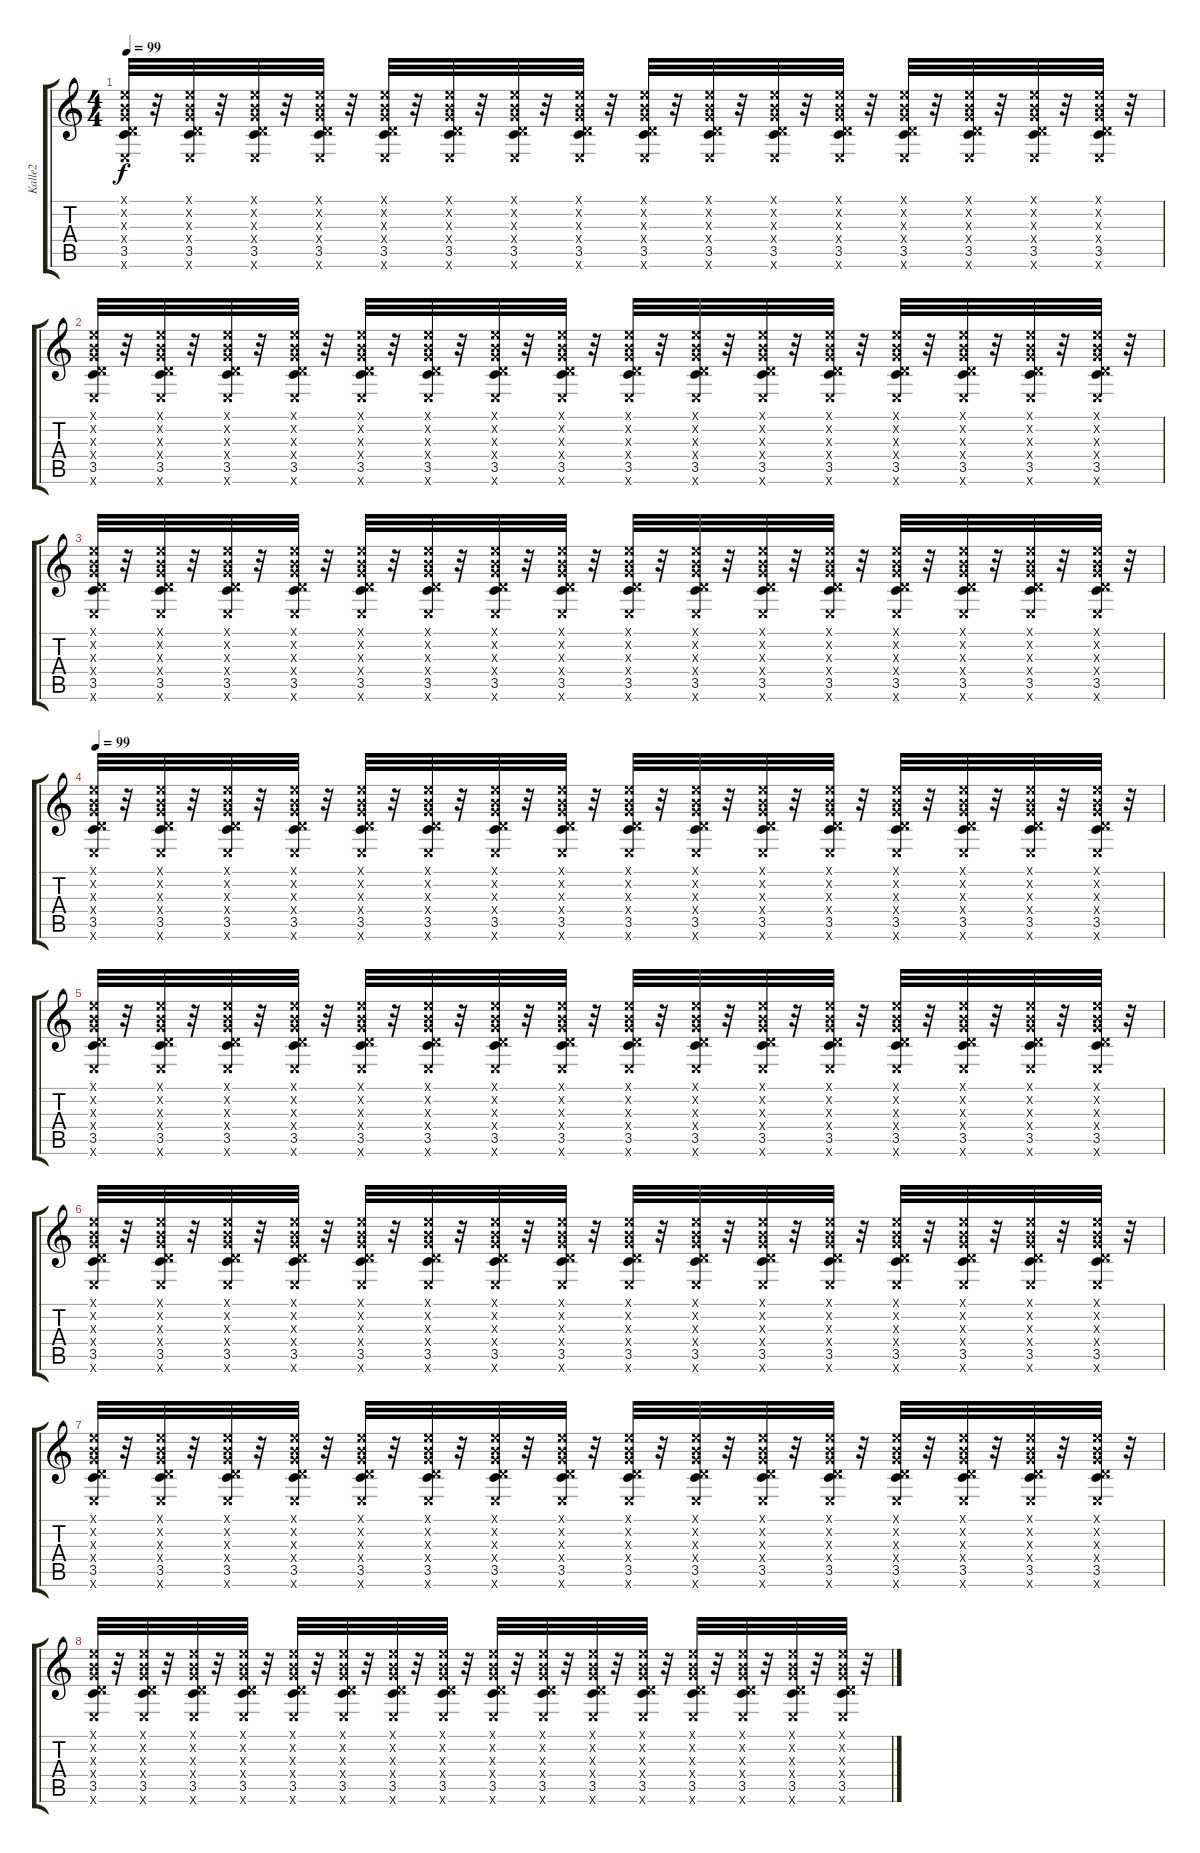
\track ("Kalle2" "Kalle2") {instrument distortionguitar}
\staff {score tabs}
\tuning (E4 B3 G3 D3 A2 E2) {hide}
\ts (4 4)
\tempo 99
\clef g2
\ks c
(0.1{x} 0.2{x} 0.3{x} 0.4{x} 3.5 0.6{x}).32{dy f volume 16} r.32 (0.1{x} 0.2{x} 0.3{x} 0.4{x} 3.5 0.6{x}).32 r.32 (0.1{x} 0.2{x} 0.3{x} 0.4{x} 3.5 0.6{x}).32 r.32 (0.1{x} 0.2{x} 0.3{x} 0.4{x} 3.5 0.6{x}).32 r.32 (0.1{x} 0.2{x} 0.3{x} 0.4{x} 3.5 0.6{x}).32 r.32 (0.1{x} 0.2{x} 0.3{x} 0.4{x} 3.5 0.6{x}).32 r.32 (0.1{x} 0.2{x} 0.3{x} 0.4{x} 3.5 0.6{x}).32 r.32 (0.1{x} 0.2{x} 0.3{x} 0.4{x} 3.5 0.6{x}).32 r.32 (0.1{x} 0.2{x} 0.3{x} 0.4{x} 3.5 0.6{x}).32{volume 0} r.32 (0.1{x} 0.2{x} 0.3{x} 0.4{x} 3.5 0.6{x}).32 r.32 (0.1{x} 0.2{x} 0.3{x} 0.4{x} 3.5 0.6{x}).32 r.32 (0.1{x} 0.2{x} 0.3{x} 0.4{x} 3.5 0.6{x}).32 r.32 (0.1{x} 0.2{x} 0.3{x} 0.4{x} 3.5 0.6{x}).32 r.32 (0.1{x} 0.2{x} 0.3{x} 0.4{x} 3.5 0.6{x}).32 r.32 (0.1{x} 0.2{x} 0.3{x} 0.4{x} 3.5 0.6{x}).32 r.32 (0.1{x} 0.2{x} 0.3{x} 0.4{x} 3.5 0.6{x}).32 r.32 |
(0.1{x} 0.2{x} 0.3{x} 0.4{x} 3.5 0.6{x}).32{volume 16} r.32 (0.1{x} 0.2{x} 0.3{x} 0.4{x} 3.5 0.6{x}).32 r.32 (0.1{x} 0.2{x} 0.3{x} 0.4{x} 3.5 0.6{x}).32 r.32 (0.1{x} 0.2{x} 0.3{x} 0.4{x} 3.5 0.6{x}).32 r.32 (0.1{x} 0.2{x} 0.3{x} 0.4{x} 3.5 0.6{x}).32 r.32 (0.1{x} 0.2{x} 0.3{x} 0.4{x} 3.5 0.6{x}).32 r.32 (0.1{x} 0.2{x} 0.3{x} 0.4{x} 3.5 0.6{x}).32 r.32 (0.1{x} 0.2{x} 0.3{x} 0.4{x} 3.5 0.6{x}).32 r.32 (0.1{x} 0.2{x} 0.3{x} 0.4{x} 3.5 0.6{x}).32{volume 0} r.32 (0.1{x} 0.2{x} 0.3{x} 0.4{x} 3.5 0.6{x}).32 r.32 (0.1{x} 0.2{x} 0.3{x} 0.4{x} 3.5 0.6{x}).32 r.32 (0.1{x} 0.2{x} 0.3{x} 0.4{x} 3.5 0.6{x}).32 r.32 (0.1{x} 0.2{x} 0.3{x} 0.4{x} 3.5 0.6{x}).32 r.32 (0.1{x} 0.2{x} 0.3{x} 0.4{x} 3.5 0.6{x}).32 r.32 (0.1{x} 0.2{x} 0.3{x} 0.4{x} 3.5 0.6{x}).32 r.32 (0.1{x} 0.2{x} 0.3{x} 0.4{x} 3.5 0.6{x}).32 r.32 |
(0.1{x} 0.2{x} 0.3{x} 0.4{x} 3.5 0.6{x}).32{volume 16} r.32 (0.1{x} 0.2{x} 0.3{x} 0.4{x} 3.5 0.6{x}).32 r.32 (0.1{x} 0.2{x} 0.3{x} 0.4{x} 3.5 0.6{x}).32 r.32 (0.1{x} 0.2{x} 0.3{x} 0.4{x} 3.5 0.6{x}).32 r.32 (0.1{x} 0.2{x} 0.3{x} 0.4{x} 3.5 0.6{x}).32 r.32 (0.1{x} 0.2{x} 0.3{x} 0.4{x} 3.5 0.6{x}).32 r.32 (0.1{x} 0.2{x} 0.3{x} 0.4{x} 3.5 0.6{x}).32 r.32 (0.1{x} 0.2{x} 0.3{x} 0.4{x} 3.5 0.6{x}).32 r.32 (0.1{x} 0.2{x} 0.3{x} 0.4{x} 3.5 0.6{x}).32{volume 0} r.32 (0.1{x} 0.2{x} 0.3{x} 0.4{x} 3.5 0.6{x}).32 r.32 (0.1{x} 0.2{x} 0.3{x} 0.4{x} 3.5 0.6{x}).32 r.32 (0.1{x} 0.2{x} 0.3{x} 0.4{x} 3.5 0.6{x}).32 r.32 (0.1{x} 0.2{x} 0.3{x} 0.4{x} 3.5 0.6{x}).32 r.32 (0.1{x} 0.2{x} 0.3{x} 0.4{x} 3.5 0.6{x}).32 r.32 (0.1{x} 0.2{x} 0.3{x} 0.4{x} 3.5 0.6{x}).32 r.32 (0.1{x} 0.2{x} 0.3{x} 0.4{x} 3.5 0.6{x}).32 r.32 |
\tempo 99
(0.1{x} 0.2{x} 0.3{x} 0.4{x} 3.5 0.6{x}).32{volume 16} r.32 (0.1{x} 0.2{x} 0.3{x} 0.4{x} 3.5 0.6{x}).32 r.32 (0.1{x} 0.2{x} 0.3{x} 0.4{x} 3.5 0.6{x}).32 r.32 (0.1{x} 0.2{x} 0.3{x} 0.4{x} 3.5 0.6{x}).32 r.32 (0.1{x} 0.2{x} 0.3{x} 0.4{x} 3.5 0.6{x}).32 r.32 (0.1{x} 0.2{x} 0.3{x} 0.4{x} 3.5 0.6{x}).32 r.32 (0.1{x} 0.2{x} 0.3{x} 0.4{x} 3.5 0.6{x}).32 r.32 (0.1{x} 0.2{x} 0.3{x} 0.4{x} 3.5 0.6{x}).32 r.32 (0.1{x} 0.2{x} 0.3{x} 0.4{x} 3.5 0.6{x}).32{volume 0} r.32 (0.1{x} 0.2{x} 0.3{x} 0.4{x} 3.5 0.6{x}).32 r.32 (0.1{x} 0.2{x} 0.3{x} 0.4{x} 3.5 0.6{x}).32 r.32 (0.1{x} 0.2{x} 0.3{x} 0.4{x} 3.5 0.6{x}).32 r.32 (0.1{x} 0.2{x} 0.3{x} 0.4{x} 3.5 0.6{x}).32 r.32 (0.1{x} 0.2{x} 0.3{x} 0.4{x} 3.5 0.6{x}).32 r.32 (0.1{x} 0.2{x} 0.3{x} 0.4{x} 3.5 0.6{x}).32 r.32 (0.1{x} 0.2{x} 0.3{x} 0.4{x} 3.5 0.6{x}).32 r.32 |
(0.1{x} 0.2{x} 0.3{x} 0.4{x} 3.5 0.6{x}).32{volume 16} r.32 (0.1{x} 0.2{x} 0.3{x} 0.4{x} 3.5 0.6{x}).32 r.32 (0.1{x} 0.2{x} 0.3{x} 0.4{x} 3.5 0.6{x}).32 r.32 (0.1{x} 0.2{x} 0.3{x} 0.4{x} 3.5 0.6{x}).32 r.32 (0.1{x} 0.2{x} 0.3{x} 0.4{x} 3.5 0.6{x}).32 r.32 (0.1{x} 0.2{x} 0.3{x} 0.4{x} 3.5 0.6{x}).32 r.32 (0.1{x} 0.2{x} 0.3{x} 0.4{x} 3.5 0.6{x}).32 r.32 (0.1{x} 0.2{x} 0.3{x} 0.4{x} 3.5 0.6{x}).32 r.32 (0.1{x} 0.2{x} 0.3{x} 0.4{x} 3.5 0.6{x}).32{volume 0} r.32 (0.1{x} 0.2{x} 0.3{x} 0.4{x} 3.5 0.6{x}).32 r.32 (0.1{x} 0.2{x} 0.3{x} 0.4{x} 3.5 0.6{x}).32 r.32 (0.1{x} 0.2{x} 0.3{x} 0.4{x} 3.5 0.6{x}).32 r.32 (0.1{x} 0.2{x} 0.3{x} 0.4{x} 3.5 0.6{x}).32 r.32 (0.1{x} 0.2{x} 0.3{x} 0.4{x} 3.5 0.6{x}).32 r.32 (0.1{x} 0.2{x} 0.3{x} 0.4{x} 3.5 0.6{x}).32 r.32 (0.1{x} 0.2{x} 0.3{x} 0.4{x} 3.5 0.6{x}).32 r.32 |
(0.1{x} 0.2{x} 0.3{x} 0.4{x} 3.5 0.6{x}).32{volume 16} r.32 (0.1{x} 0.2{x} 0.3{x} 0.4{x} 3.5 0.6{x}).32 r.32 (0.1{x} 0.2{x} 0.3{x} 0.4{x} 3.5 0.6{x}).32 r.32 (0.1{x} 0.2{x} 0.3{x} 0.4{x} 3.5 0.6{x}).32 r.32 (0.1{x} 0.2{x} 0.3{x} 0.4{x} 3.5 0.6{x}).32 r.32 (0.1{x} 0.2{x} 0.3{x} 0.4{x} 3.5 0.6{x}).32 r.32 (0.1{x} 0.2{x} 0.3{x} 0.4{x} 3.5 0.6{x}).32 r.32 (0.1{x} 0.2{x} 0.3{x} 0.4{x} 3.5 0.6{x}).32 r.32 (0.1{x} 0.2{x} 0.3{x} 0.4{x} 3.5 0.6{x}).32{volume 0} r.32 (0.1{x} 0.2{x} 0.3{x} 0.4{x} 3.5 0.6{x}).32 r.32 (0.1{x} 0.2{x} 0.3{x} 0.4{x} 3.5 0.6{x}).32 r.32 (0.1{x} 0.2{x} 0.3{x} 0.4{x} 3.5 0.6{x}).32 r.32 (0.1{x} 0.2{x} 0.3{x} 0.4{x} 3.5 0.6{x}).32 r.32 (0.1{x} 0.2{x} 0.3{x} 0.4{x} 3.5 0.6{x}).32 r.32 (0.1{x} 0.2{x} 0.3{x} 0.4{x} 3.5 0.6{x}).32 r.32 (0.1{x} 0.2{x} 0.3{x} 0.4{x} 3.5 0.6{x}).32 r.32 |
(0.1{x} 0.2{x} 0.3{x} 0.4{x} 3.5 0.6{x}).32 r.32 (0.1{x} 0.2{x} 0.3{x} 0.4{x} 3.5 0.6{x}).32 r.32 (0.1{x} 0.2{x} 0.3{x} 0.4{x} 3.5 0.6{x}).32 r.32 (0.1{x} 0.2{x} 0.3{x} 0.4{x} 3.5 0.6{x}).32 r.32 (0.1{x} 0.2{x} 0.3{x} 0.4{x} 3.5 0.6{x}).32 r.32 (0.1{x} 0.2{x} 0.3{x} 0.4{x} 3.5 0.6{x}).32 r.32 (0.1{x} 0.2{x} 0.3{x} 0.4{x} 3.5 0.6{x}).32 r.32 (0.1{x} 0.2{x} 0.3{x} 0.4{x} 3.5 0.6{x}).32 r.32 (0.1{x} 0.2{x} 0.3{x} 0.4{x} 3.5 0.6{x}).32 r.32 (0.1{x} 0.2{x} 0.3{x} 0.4{x} 3.5 0.6{x}).32 r.32 (0.1{x} 0.2{x} 0.3{x} 0.4{x} 3.5 0.6{x}).32 r.32 (0.1{x} 0.2{x} 0.3{x} 0.4{x} 3.5 0.6{x}).32 r.32 (0.1{x} 0.2{x} 0.3{x} 0.4{x} 3.5 0.6{x}).32 r.32 (0.1{x} 0.2{x} 0.3{x} 0.4{x} 3.5 0.6{x}).32 r.32 (0.1{x} 0.2{x} 0.3{x} 0.4{x} 3.5 0.6{x}).32 r.32 (0.1{x} 0.2{x} 0.3{x} 0.4{x} 3.5 0.6{x}).32 r.32 |
(0.1{x} 0.2{x} 0.3{x} 0.4{x} 3.5 0.6{x}).32 r.32 (0.1{x} 0.2{x} 0.3{x} 0.4{x} 3.5 0.6{x}).32 r.32 (0.1{x} 0.2{x} 0.3{x} 0.4{x} 3.5 0.6{x}).32 r.32 (0.1{x} 0.2{x} 0.3{x} 0.4{x} 3.5 0.6{x}).32 r.32 (0.1{x} 0.2{x} 0.3{x} 0.4{x} 3.5 0.6{x}).32 r.32 (0.1{x} 0.2{x} 0.3{x} 0.4{x} 3.5 0.6{x}).32 r.32 (0.1{x} 0.2{x} 0.3{x} 0.4{x} 3.5 0.6{x}).32 r.32 (0.1{x} 0.2{x} 0.3{x} 0.4{x} 3.5 0.6{x}).32 r.32 (0.1{x} 0.2{x} 0.3{x} 0.4{x} 3.5 0.6{x}).32 r.32 (0.1{x} 0.2{x} 0.3{x} 0.4{x} 3.5 0.6{x}).32 r.32 (0.1{x} 0.2{x} 0.3{x} 0.4{x} 3.5 0.6{x}).32 r.32 (0.1{x} 0.2{x} 0.3{x} 0.4{x} 3.5 0.6{x}).32 r.32 (0.1{x} 0.2{x} 0.3{x} 0.4{x} 3.5 0.6{x}).32 r.32 (0.1{x} 0.2{x} 0.3{x} 0.4{x} 3.5 0.6{x}).32 r.32 (0.1{x} 0.2{x} 0.3{x} 0.4{x} 3.5 0.6{x}).32 r.32 (0.1{x} 0.2{x} 0.3{x} 0.4{x} 3.5 0.6{x}).32 r.32
